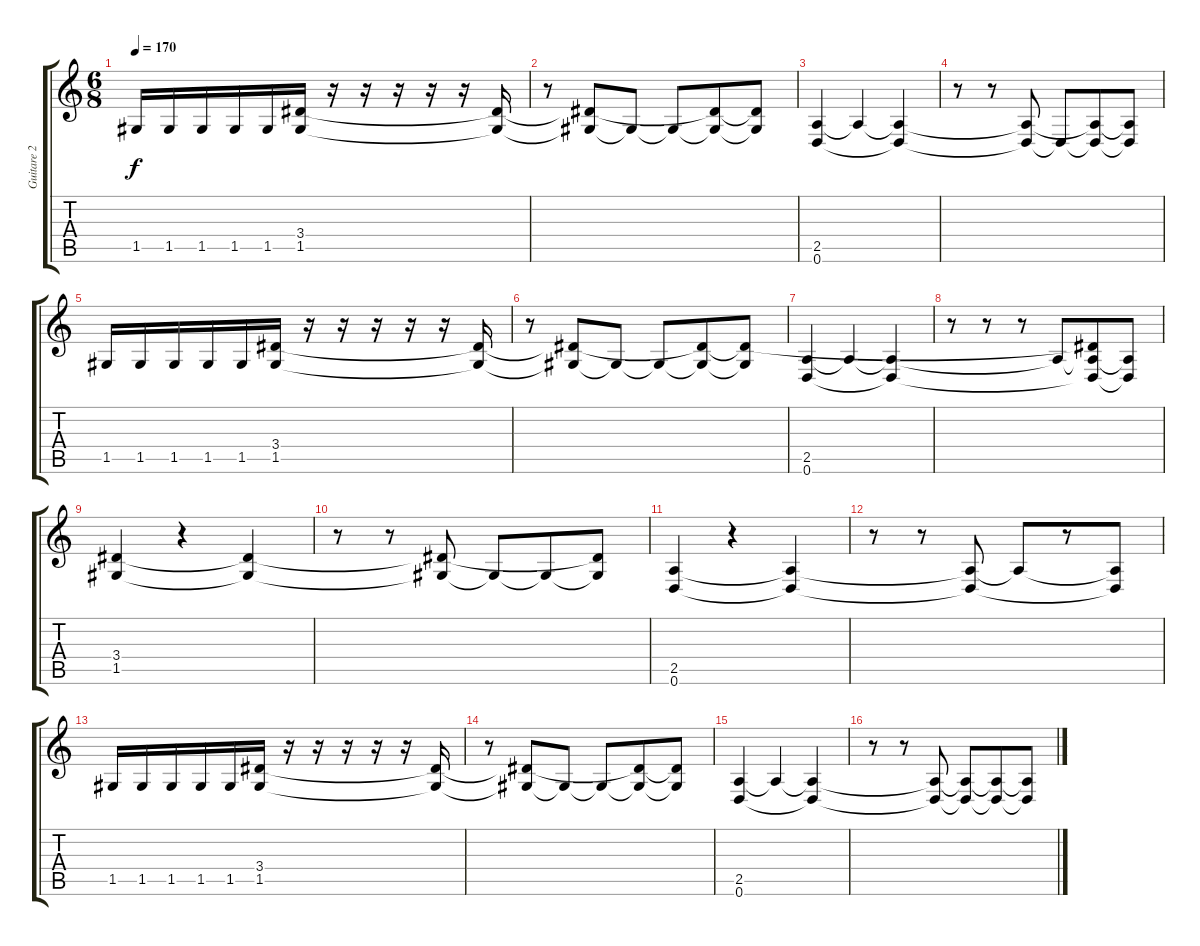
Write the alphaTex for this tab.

\track ("Guitare 2" "Guitare 2") {instrument distortionguitar}
\staff {score tabs}
\tuning (D4 A3 F3 C3 G2 D2) {hide}
\ts (6 8)
\tempo 170
\clef g2
\ks c
1.5.16{dy f} 1.5.16 1.5.16 1.5.16 1.5.16 (3.4 1.5).16 r.16 r.16 r.16 r.16 r.16 (3.4{t} 1.5{t}).16 |
r.8 (3.4{t} 1.5{t}).8 1.5{t}.8 1.5{t}.8 (3.4{t} 1.5{t}).8 (3.4{t} 1.5{t}).8 |
(2.5 0.6).4 2.5{t}.4 (2.5{t} 0.6{t}).4 |
r.8 r.8 (2.5{t} 0.6{t}).8 0.6{t}.8 (2.5{t} 0.6{t}).8 (2.5{t} 0.6{t}).8 |
1.5.16 1.5.16 1.5.16 1.5.16 1.5.16 (3.4 1.5).16 r.16 r.16 r.16 r.16 r.16 (3.4{t} 1.5{t}).16 |
r.8 (3.4{t} 1.5{t}).8 1.5{t}.8 1.5{t}.8 (3.4{t} 1.5{t}).8 (3.4{t} 1.5{t}).8 |
(2.5 0.6).4 2.5{t}.4 (2.5{t} 0.6{t}).4 |
r.8 r.8 r.8 2.5{t}.8 (3.4{t} 2.5{t} 0.6{t}).8 (2.5{t} 0.6{t}).8 |
(3.4 1.5).4 r.4 (3.4{t} 1.5{t}).4 |
r.8 r.8 (3.4{t} 1.5{t}).8 1.5{t}.8 1.5{t}.8 (3.4{t} 1.5{t}).8 |
(2.5 0.6).4 r.4 (2.5{t} 0.6{t}).4 |
r.8 r.8 (2.5{t} 0.6{t}).8 2.5{t}.8 r.8 (2.5{t} 0.6{t}).8 |
1.5.16 1.5.16 1.5.16 1.5.16 1.5.16 (3.4 1.5).16 r.16 r.16 r.16 r.16 r.16 (3.4{t} 1.5{t}).16 |
r.8 (3.4{t} 1.5{t}).8 1.5{t}.8 1.5{t}.8 (3.4{t} 1.5{t}).8 (3.4{t} 1.5{t}).8 |
(2.5 0.6).4 2.5{t}.4 (2.5{t} 0.6{t}).4 |
r.8 r.8 (2.5{t} 0.6{t}).8 (2.5{t} 0.6{t}).8 (2.5{t} 0.6{t}).8 (2.5{t} 0.6{t}).8
